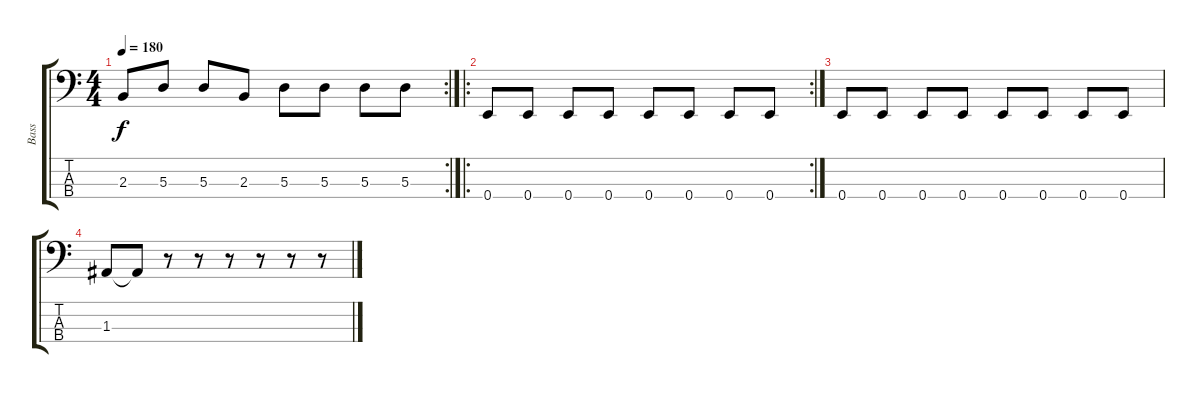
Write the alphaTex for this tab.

\track ("Bass" "Bass") {instrument electricbasspick}
\staff {score tabs}
\tuning (G2 D2 A1 E1) {hide}
\rc 2
\ts (4 4)
\tempo 180
\clef f4
\ks c
2.3.8{dy f} 5.3.8 5.3.8 2.3.8 5.3.8 5.3.8 5.3.8 5.3.8 |
\ro
\rc 2
0.4.8 0.4.8 0.4.8 0.4.8 0.4.8 0.4.8 0.4.8 0.4.8 |
0.4.8 0.4.8 0.4.8 0.4.8 0.4.8 0.4.8 0.4.8 0.4.8 |
1.3.8 1.3{t}.8 r.8 r.8 r.8 r.8 r.8 r.8
